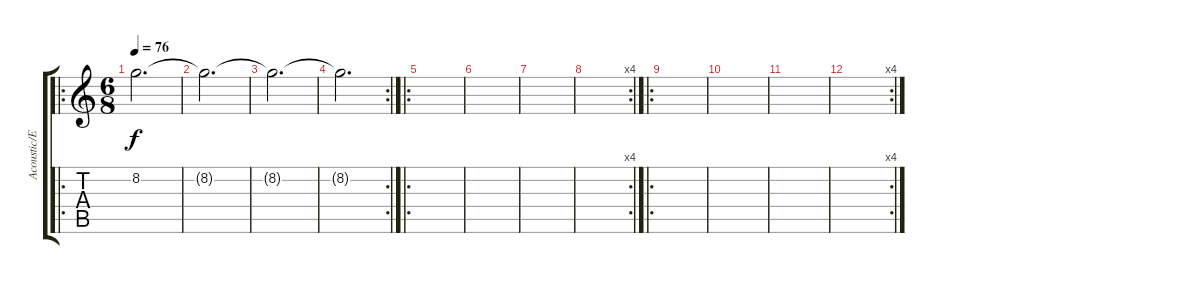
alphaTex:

\track ("Acoustic/Extra Lead" "Acoustic/E") {instrument acousticguitarsteel}
\staff {score tabs}
\tuning (E4 B3 G3 D3 A2 E2) {hide}
\ro
\ts (6 8)
\tempo 76
\clef g2
\ks c
8.2.2{d dy f volume 0} |
8.2{t}.2{d} |
8.2{t}.2{d} |
\rc 2
8.2{t}.2{d} |
\ro
|
|
|
\rc 4
|
\ro
|
|
|
\rc 4
